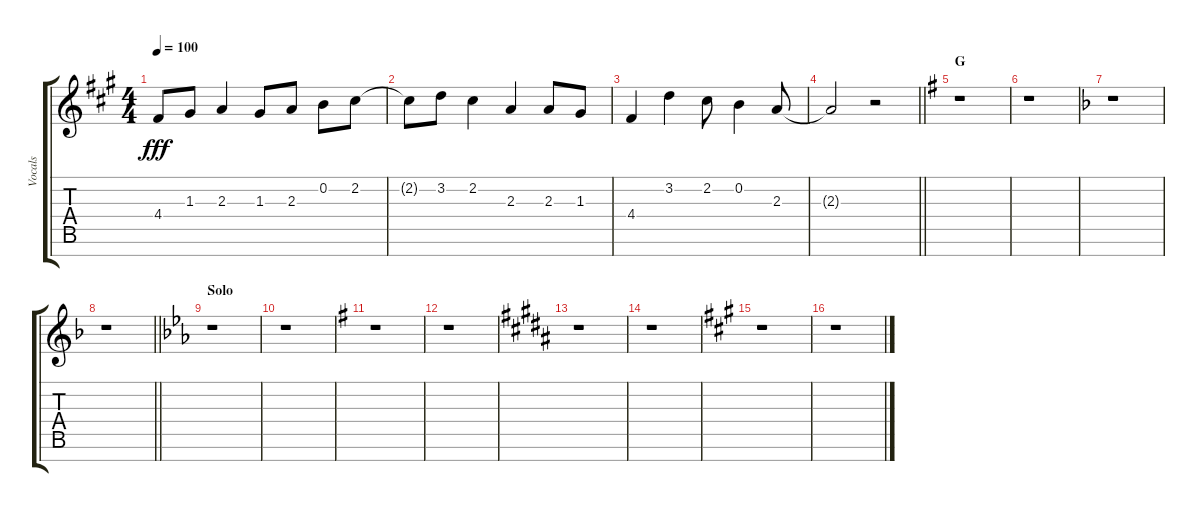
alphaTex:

\track ("Vocals" "Vocals") {instrument voiceoohs}
\staff {score tabs}
\tuning (E5 B4 G4 D4 A3 E3 B2) {hide}
\ts (4 4)
\tempo 100
\clef g2
\ks a
4.4.8{dy fff} 1.3.8 2.3.4 1.3.8 2.3.8 0.2.8 2.2.8 |
2.2{t}.8 3.2.8 2.2.4 2.3.4 2.3.8 1.3.8 |
4.4.4 3.2.4 2.2.8 0.2.4 2.3.8 |
\barLineRight lightlight
2.3{t}.2 r.2 |
\section ("" "G")
\ks g
r.1 |
r.1 |
\ks f
r.1 |
\barLineRight lightlight
r.1 |
\section ("" "Solo")
\ks eb
r.1 |
r.1 |
\ks g
r.1 |
r.1 |
\ks b
r.1 |
r.1 |
\ks a
r.1 |
r.1
